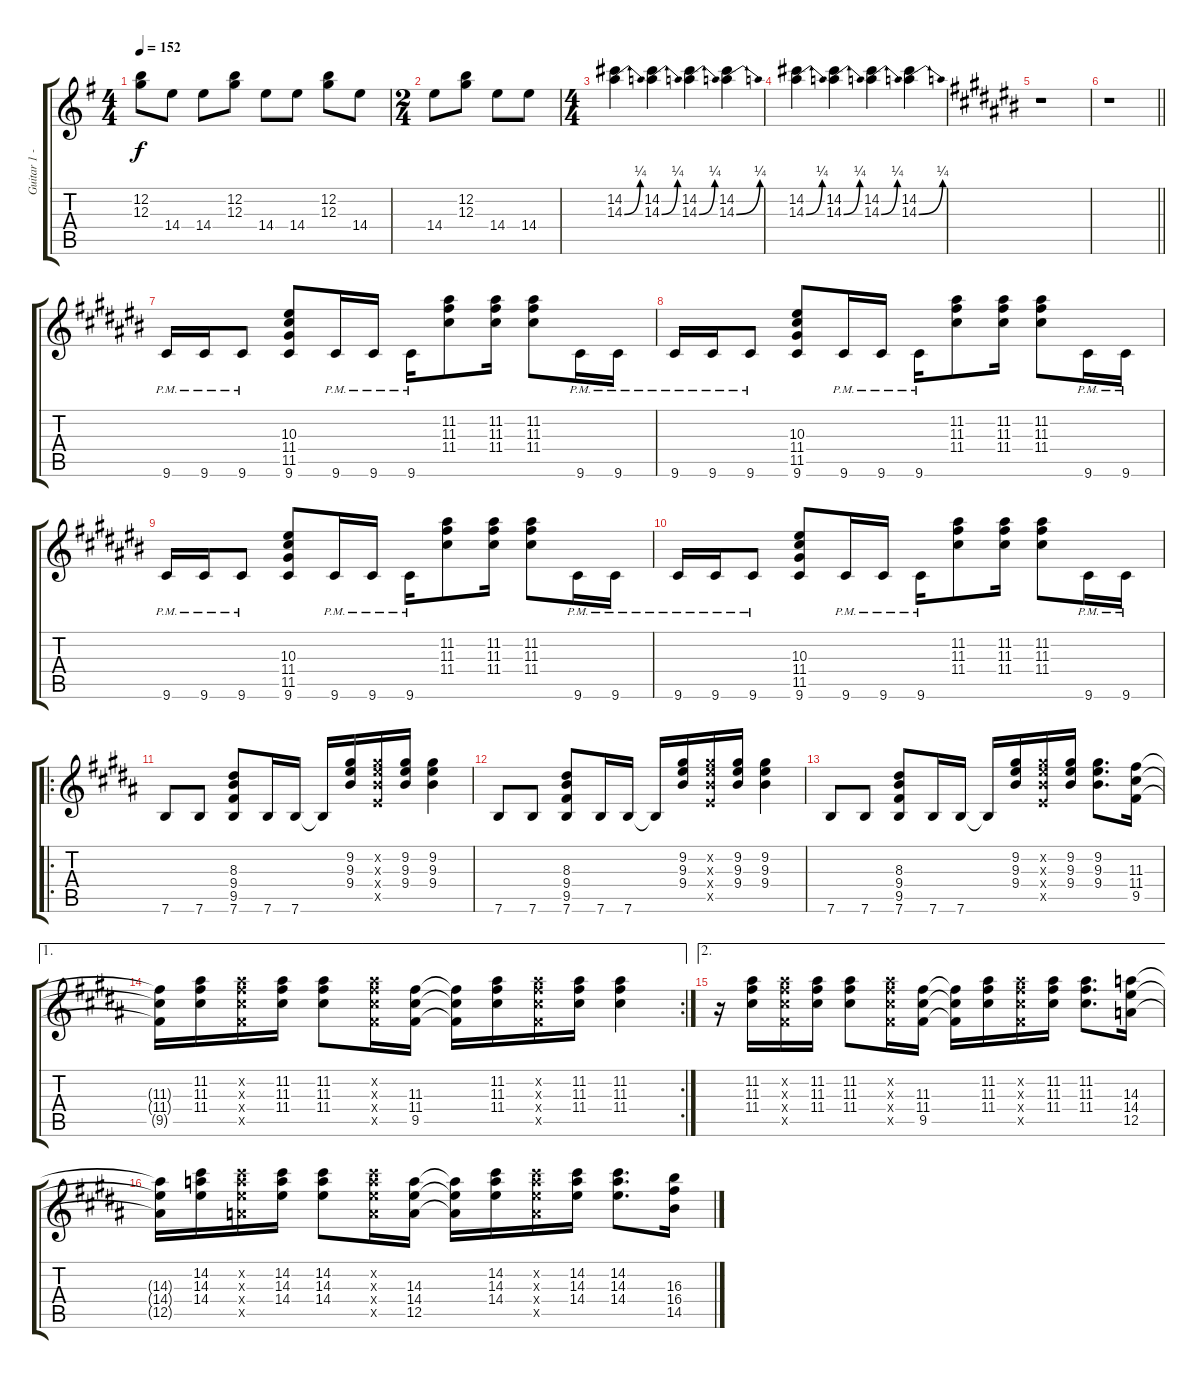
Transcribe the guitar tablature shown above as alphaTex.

\track ("Guitar 1 - Brian May" "Guitar 1 -") {instrument distortionguitar}
\staff {score tabs}
\tuning (E4 B3 G3 D3 A2 E2) {hide}
\ts (4 4)
\tempo 152
\clef g2
\ks g
(12.2 12.3).8{dy f} 14.4.8 14.4.8 (12.2 12.3).8 14.4.8 14.4.8 (12.2 12.3).8 14.4.8 |
\ts (2 4)
14.4.8 (12.2 12.3).8 14.4.8 14.4.8 |
\ts (4 4)
(14.2 14.3{be (bend 0 0 60 1)}).4 (14.2 14.3{be (bend 0 0 60 1)}).4 (14.2 14.3{be (bend 0 0 60 1)}).4 (14.2 14.3{be (bend 0 0 60 1)}).4 |
(14.2 14.3{be (bend 0 0 60 1)}).4 (14.2 14.3{be (bend 0 0 60 1)}).4 (14.2 14.3{be (bend 0 0 60 1)}).4 (14.2 14.3{be (bend 0 0 60 1)}).4 |
\ks c#
r.1 |
\barLineRight lightlight
\ks a#minor
r.1 |
9.6{pm}.16 9.6{pm}.16 9.6{pm}.8 (10.3 11.4 11.5 9.6).8 9.6{pm}.16 9.6{pm}.16 9.6{pm}.16 (11.2 11.3 11.4).8 (11.2 11.3 11.4).16 (11.2 11.3 11.4).8 9.6{pm}.16 9.6{pm}.16 |
9.6{pm}.16 9.6{pm}.16 9.6{pm}.8 (10.3 11.4 11.5 9.6).8 9.6{pm}.16 9.6{pm}.16 9.6{pm}.16 (11.2 11.3 11.4).8 (11.2 11.3 11.4).16 (11.2 11.3 11.4).8 9.6{pm}.16 9.6{pm}.16 |
\ks c#
9.6{pm}.16 9.6{pm}.16 9.6{pm}.8 (10.3 11.4 11.5 9.6).8 9.6{pm}.16 9.6{pm}.16 9.6{pm}.16 (11.2 11.3 11.4).8 (11.2 11.3 11.4).16 (11.2 11.3 11.4).8 9.6{pm}.16 9.6{pm}.16 |
\ks a#minor
9.6{pm}.16 9.6{pm}.16 9.6{pm}.8 (10.3 11.4 11.5 9.6).8 9.6{pm}.16 9.6{pm}.16 9.6{pm}.16 (11.2 11.3 11.4).8 (11.2 11.3 11.4).16 (11.2 11.3 11.4).8 9.6{pm}.16 9.6{pm}.16 |
\ro
\ks b
7.6.8 7.6.8 (8.3 9.4 9.5 7.6).8 7.6.16 7.6.16 7.6{t}.16 (9.2 9.3 9.4).16 (9.2{x} 9.3{x} 9.4{x} 7.5{x}).16 (9.2 9.3 9.4).16 (9.2 9.3 9.4).4 |
\ks g#minor
7.6.8 7.6.8 (8.3 9.4 9.5 7.6).8 7.6.16 7.6.16 7.6{t}.16 (9.2 9.3 9.4).16 (9.2{x} 9.3{x} 9.4{x} 7.5{x}).16 (9.2 9.3 9.4).16 (9.2 9.3 9.4).4 |
\ks b
7.6.8 7.6.8 (8.3 9.4 9.5 7.6).8 7.6.16 7.6.16 7.6{t}.16 (9.2 9.3 9.4).16 (9.2{x} 9.3{x} 9.4{x} 7.5{x}).16 (9.2 9.3 9.4).16 (9.2 9.3 9.4).8{d} (11.3 11.4 9.5).16 |
\ae 1
\rc 2
\ks g#minor
(11.3{t} 11.4{t} 9.5{t}).16 (11.2 11.3 11.4).16 (11.2{x} 11.3{x} 11.4{x} 9.5{x}).16 (11.2 11.3 11.4).16 (11.2 11.3 11.4).8 (11.2{x} 11.3{x} 11.4{x} 9.5{x}).16 (11.3 11.4 9.5).16 (11.3{t} 11.4{t} 9.5{t}).16 (11.2 11.3 11.4).16 (11.2{x} 11.3{x} 11.4{x} 9.5{x}).16 (11.2 11.3 11.4).16 (11.2 11.3 11.4).4 |
\ae 2
\ks b
r.16 (11.2 11.3 11.4).16 (11.2{x} 11.3{x} 11.4{x} 9.5{x}).16 (11.2 11.3 11.4).16 (11.2 11.3 11.4).8 (11.2{x} 11.3{x} 11.4{x} 9.5{x}).16 (11.3 11.4 9.5).16 (11.3{t} 11.4{t} 9.5{t}).16 (11.2 11.3 11.4).16 (11.2{x} 11.3{x} 11.4{x} 9.5{x}).16 (11.2 11.3 11.4).16 (11.2 11.3 11.4).8{d} (14.3 14.4 12.5).16 |
\ks g#minor
(14.3{t} 14.4{t} 12.5{t}).16 (14.2 14.3 14.4).16 (14.2{x} 14.3{x} 14.4{x} 12.5{x}).16 (14.2 14.3 14.4).16 (14.2 14.3 14.4).8 (14.2{x} 14.3{x} 14.4{x} 12.5{x}).16 (14.3 14.4 12.5).16 (14.3{t} 14.4{t} 12.5{t}).16 (14.2 14.3 14.4).16 (14.2{x} 14.3{x} 14.4{x} 12.5{x}).16 (14.2 14.3 14.4).16 (14.2 14.3 14.4).8{d} (16.3 16.4 14.5).16
